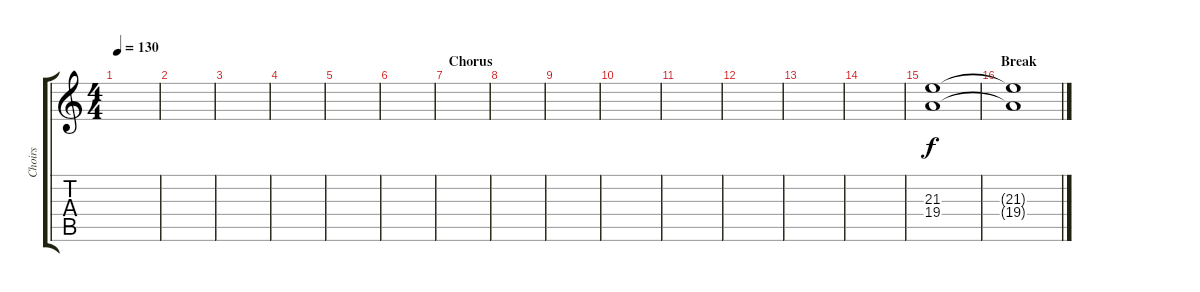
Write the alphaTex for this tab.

\track ("Choirs" "Choirs") {instrument pad4choir}
\staff {score tabs}
\tuning (E4 B3 G3 D3 A2 E2) {hide}
\ts (4 4)
\tempo 130
\clef g2
\ks c
|
|
|
|
|
|
\section ("" "Chorus")
|
|
|
|
|
|
|
|
(21.3 19.4).1{dy f volume 4} |
\section ("" "Break")
(21.3{t} 19.4{t}).1
